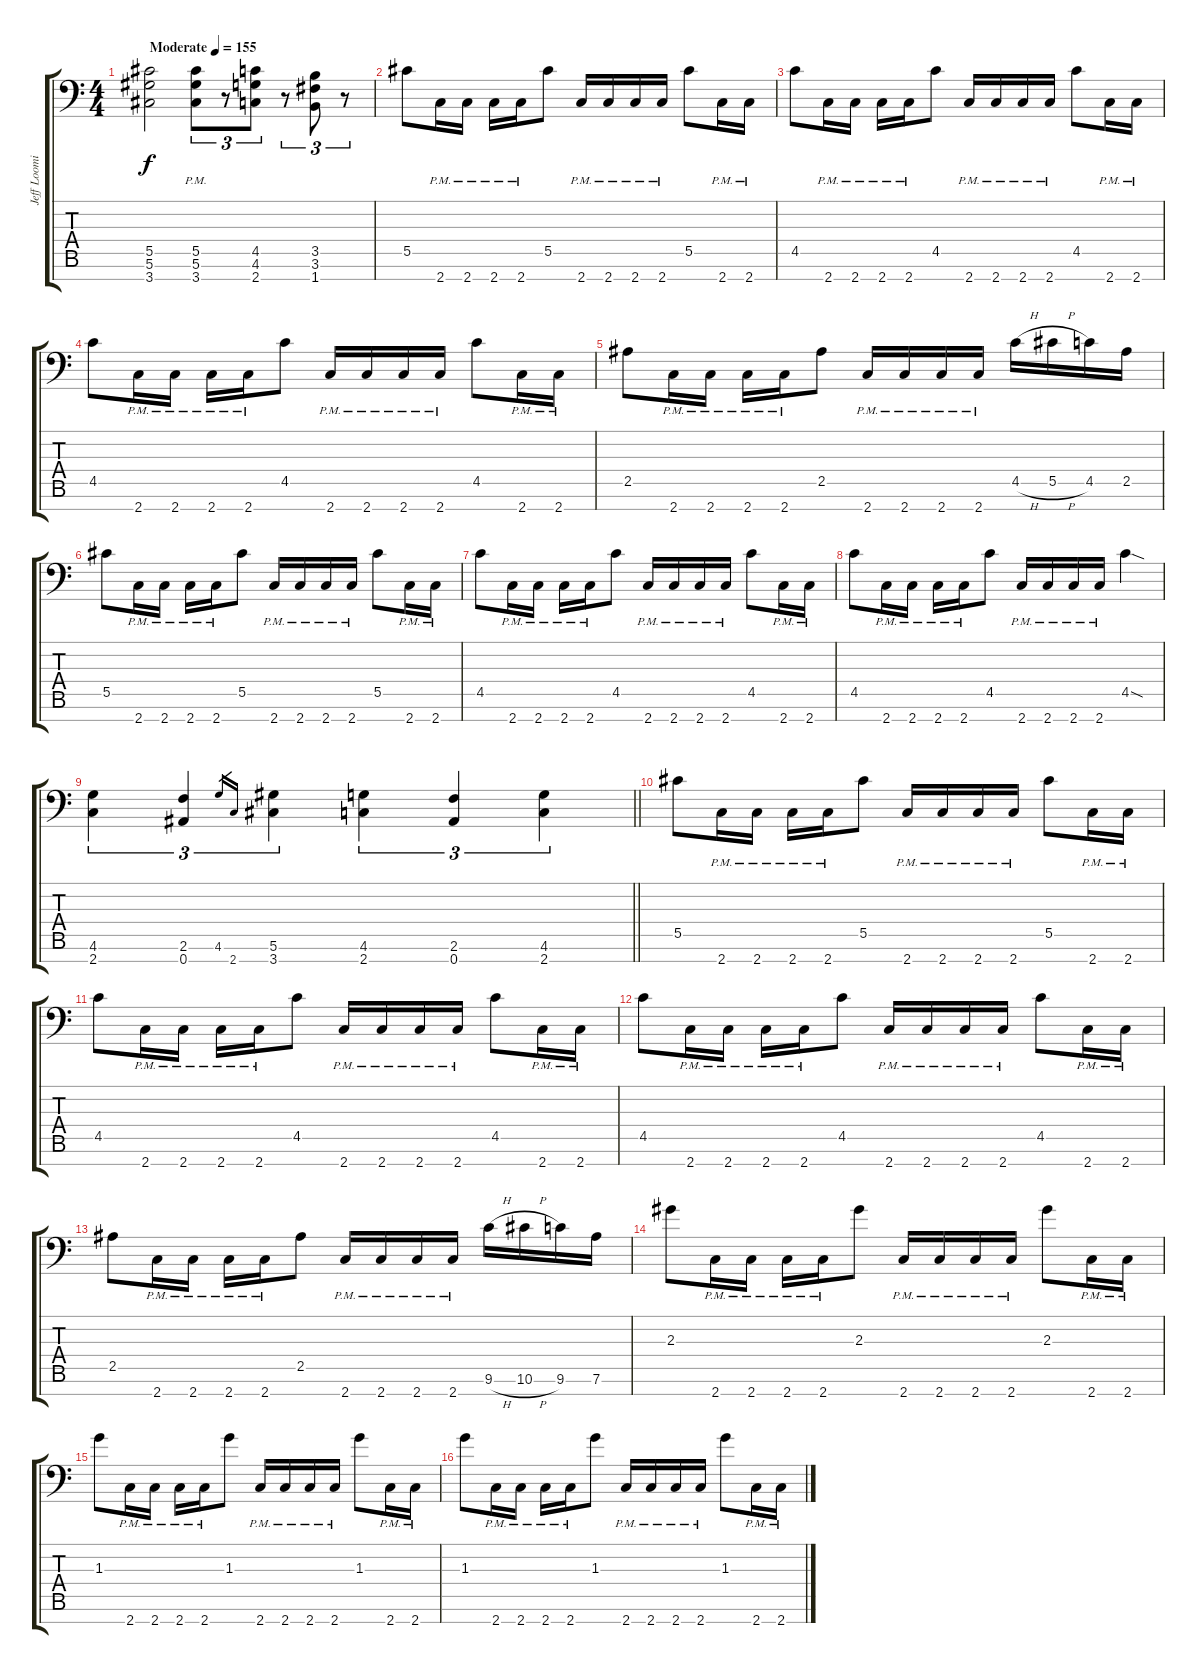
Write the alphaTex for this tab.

\track ("Jeff Loomis" "Jeff Loomi") {instrument distortionguitar}
\staff {score tabs}
\tuning (Eb4 Bb3 Gb3 Db3 Ab2 Eb2 Bb1) {hide}
\ts (4 4)
\tempo (155 "Moderate")
\clef f4
\ks c
(5.5 5.6 3.7).2{dy f instrument distortionguitar} (5.5{pm} 5.6{pm} 3.7{pm}).8{tu (3 2)} r.8{tu (3 2)} (4.5 4.6 2.7).8{tu (3 2)} r.8{tu (3 2)} (3.5 3.6 1.7).8{tu (3 2)} r.8{tu (3 2)} |
5.5.8 2.7{pm}.16 2.7{pm}.16 2.7{pm}.16 2.7{pm}.16 5.5.8 2.7{pm}.16 2.7{pm}.16 2.7{pm}.16 2.7{pm}.16 5.5.8 2.7{pm}.16 2.7{pm}.16 |
4.5.8 2.7{pm}.16 2.7{pm}.16 2.7{pm}.16 2.7{pm}.16 4.5.8 2.7{pm}.16 2.7{pm}.16 2.7{pm}.16 2.7{pm}.16 4.5.8 2.7{pm}.16 2.7{pm}.16 |
4.5.8 2.7{pm}.16 2.7{pm}.16 2.7{pm}.16 2.7{pm}.16 4.5.8 2.7{pm}.16 2.7{pm}.16 2.7{pm}.16 2.7{pm}.16 4.5.8 2.7{pm}.16 2.7{pm}.16 |
2.5.8 2.7{pm}.16 2.7{pm}.16 2.7{pm}.16 2.7{pm}.16 2.5.8 2.7{pm}.16 2.7{pm}.16 2.7{pm}.16 2.7{pm}.16 4.5{h}.16 5.5{h}.16 4.5.16 2.5.16 |
5.5.8 2.7{pm}.16 2.7{pm}.16 2.7{pm}.16 2.7{pm}.16 5.5.8 2.7{pm}.16 2.7{pm}.16 2.7{pm}.16 2.7{pm}.16 5.5.8 2.7{pm}.16 2.7{pm}.16 |
4.5.8 2.7{pm}.16 2.7{pm}.16 2.7{pm}.16 2.7{pm}.16 4.5.8 2.7{pm}.16 2.7{pm}.16 2.7{pm}.16 2.7{pm}.16 4.5.8 2.7{pm}.16 2.7{pm}.16 |
4.5.8 2.7{pm}.16 2.7{pm}.16 2.7{pm}.16 2.7{pm}.16 4.5.8 2.7{pm}.16 2.7{pm}.16 2.7{pm}.16 2.7{pm}.16 4.5{sod}.4 |
\barLineRight lightlight
(4.6 2.7).4{tu (3 2)} (2.6 0.7).4{tu (3 2)} 4.6.16{gr} 2.7.16{gr} (5.6 3.7).4{tu (3 2)} (4.6 2.7).4{tu (3 2)} (2.6 0.7).4{tu (3 2)} (4.6 2.7).4{tu (3 2)} |
5.5.8 2.7{pm}.16 2.7{pm}.16 2.7{pm}.16 2.7{pm}.16 5.5.8 2.7{pm}.16 2.7{pm}.16 2.7{pm}.16 2.7{pm}.16 5.5.8 2.7{pm}.16 2.7{pm}.16 |
4.5.8 2.7{pm}.16 2.7{pm}.16 2.7{pm}.16 2.7{pm}.16 4.5.8 2.7{pm}.16 2.7{pm}.16 2.7{pm}.16 2.7{pm}.16 4.5.8 2.7{pm}.16 2.7{pm}.16 |
4.5.8 2.7{pm}.16 2.7{pm}.16 2.7{pm}.16 2.7{pm}.16 4.5.8 2.7{pm}.16 2.7{pm}.16 2.7{pm}.16 2.7{pm}.16 4.5.8 2.7{pm}.16 2.7{pm}.16 |
2.5.8 2.7{pm}.16 2.7{pm}.16 2.7{pm}.16 2.7{pm}.16 2.5.8 2.7{pm}.16 2.7{pm}.16 2.7{pm}.16 2.7{pm}.16 9.6{h}.16 10.6{h}.16 9.6.16 7.6.16 |
2.3.8 2.7{pm}.16 2.7{pm}.16 2.7{pm}.16 2.7{pm}.16 2.3.8 2.7{pm}.16 2.7{pm}.16 2.7{pm}.16 2.7{pm}.16 2.3.8 2.7{pm}.16 2.7{pm}.16 |
1.3.8 2.7{pm}.16 2.7{pm}.16 2.7{pm}.16 2.7{pm}.16 1.3.8 2.7{pm}.16 2.7{pm}.16 2.7{pm}.16 2.7{pm}.16 1.3.8 2.7{pm}.16 2.7{pm}.16 |
1.3.8 2.7{pm}.16 2.7{pm}.16 2.7{pm}.16 2.7{pm}.16 1.3.8 2.7{pm}.16 2.7{pm}.16 2.7{pm}.16 2.7{pm}.16 1.3.8 2.7{pm}.16 2.7{pm}.16
